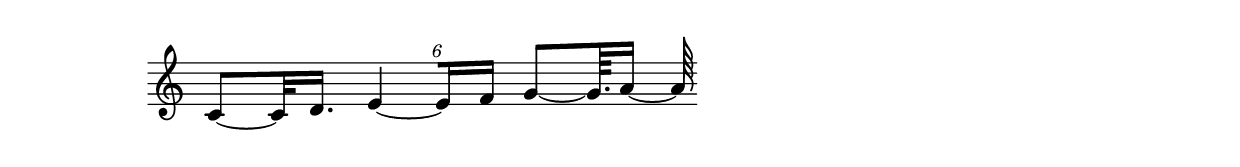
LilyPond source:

#(ly:set-option 'midi-extension "mid")
\version "2.12.3"
\include "english.ly"
\header{ 
}
%{
S----R--  G----m  P----------D----

%}
melody = {
\once \override Staff.TimeSignature #'stencil = ##f
\clef treble
\key c 
\major
\cadenzaOn
  c'8[~c'32 d'16.] \times 4/6{ e'4[~e'16 f'16] }  g'8[~g'64. a'16]~a'64 \break 
 }
text = \lyricmode {
      
}
\score{

<<
\new Voice = "one" {
\melody
}
\new Lyrics \lyricsto "one" \text
>>
\layout {
\context {
\Score
}
}
\midi {
\context {
\Score
tempoWholesPerMinute = #(ly:make-moment 200 4)
}
}
}